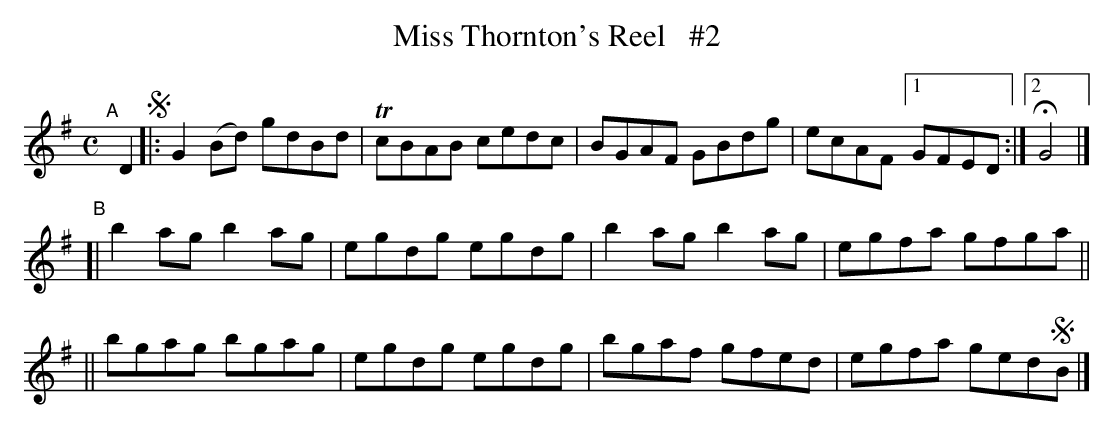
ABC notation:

X:1
T: Miss Thornton's Reel   #2
M: C
L: 1/8
K: G
"^A"[|] D2 !segno!\
|: G2(Bd) gdBd | TcBAB cedc | BGAF GBdg | ecAF [1 GFED :|[2 HG4 |]
"^B"\
[| b2ag b2ag | egdg egdg | b2ag b2ag | egfa gfga ||
|| bgag bgag | egdg egdg | bgaf gfed | egfa ged!segno!B |]
